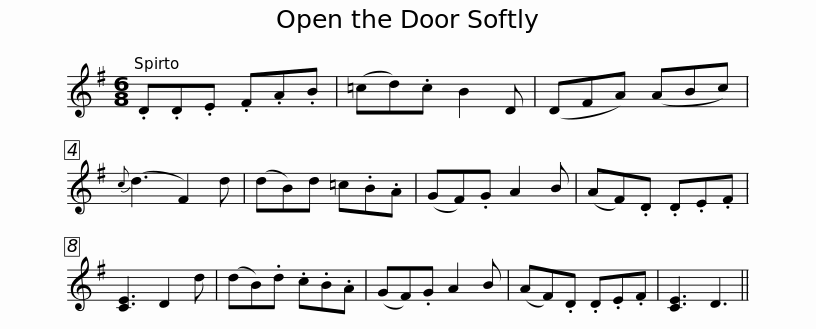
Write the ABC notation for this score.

X:1
L:1/8
M:6/8
I:linebreak $
K:G
V:1 treble
V:1
 .D.D.E .F.A.B | (=cd).c B2 D | (DFA) (ABc) |{c} (d3 F2) d | (dB)d =c.B.A | %5
 (GF).G A2 B | (AF).D .D.E.F | [CE]3 D2 d |$ (dB).d .c.B.A | (GF).G A2 B | %10
 (AF).D .D.E.F | [CE]3 D3 || %12
